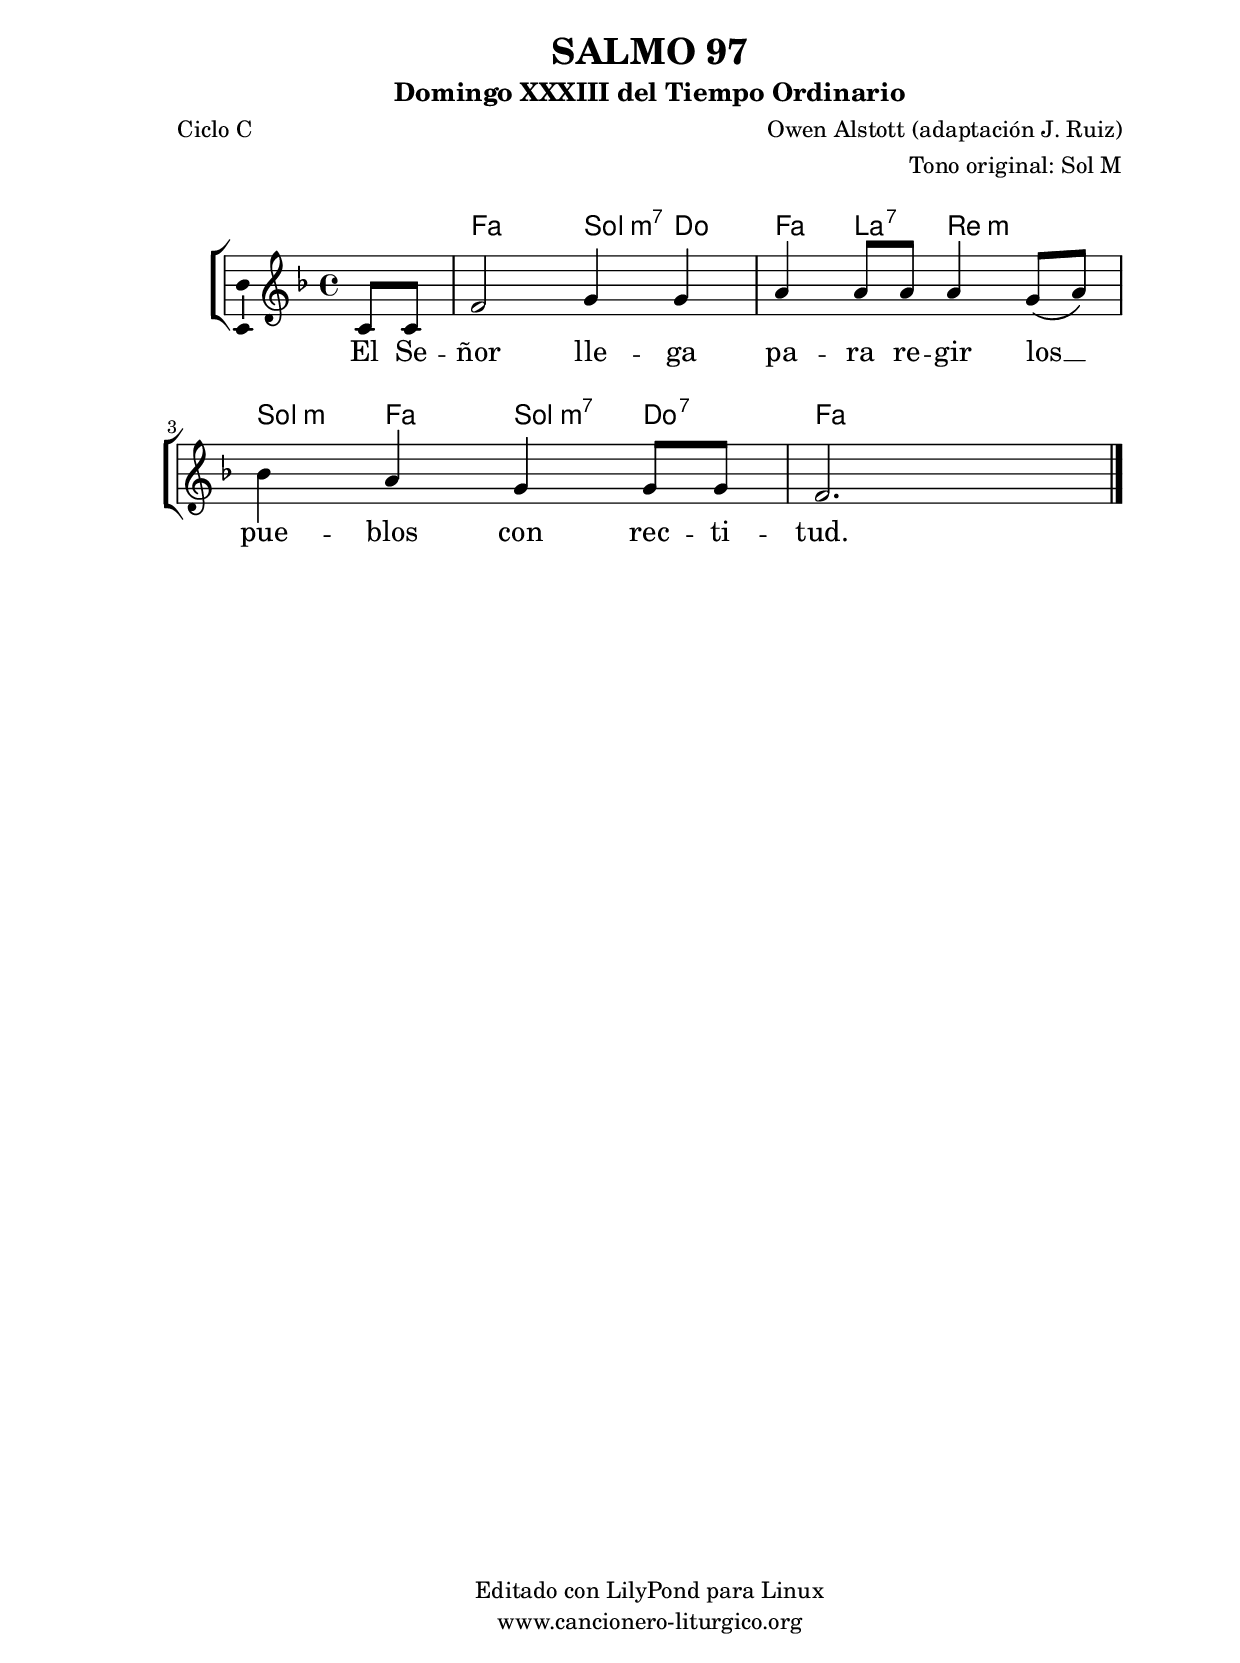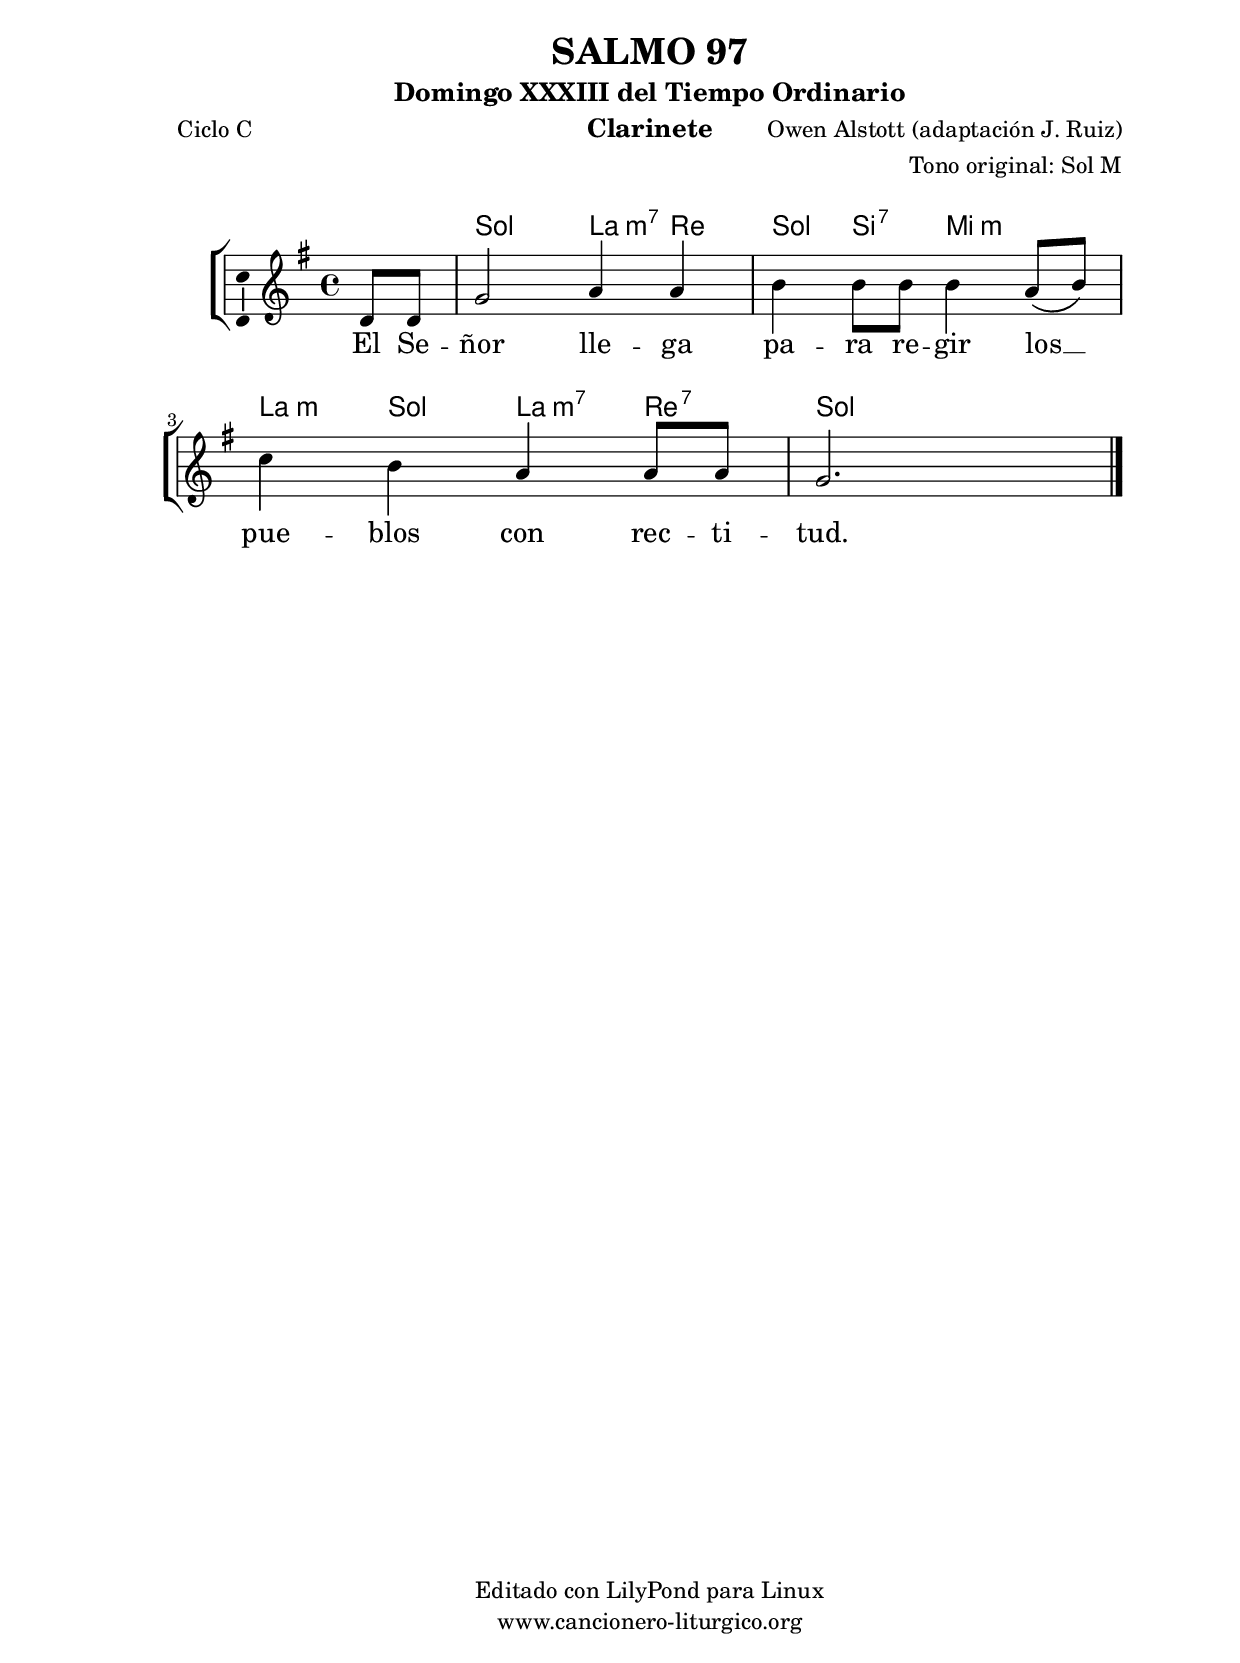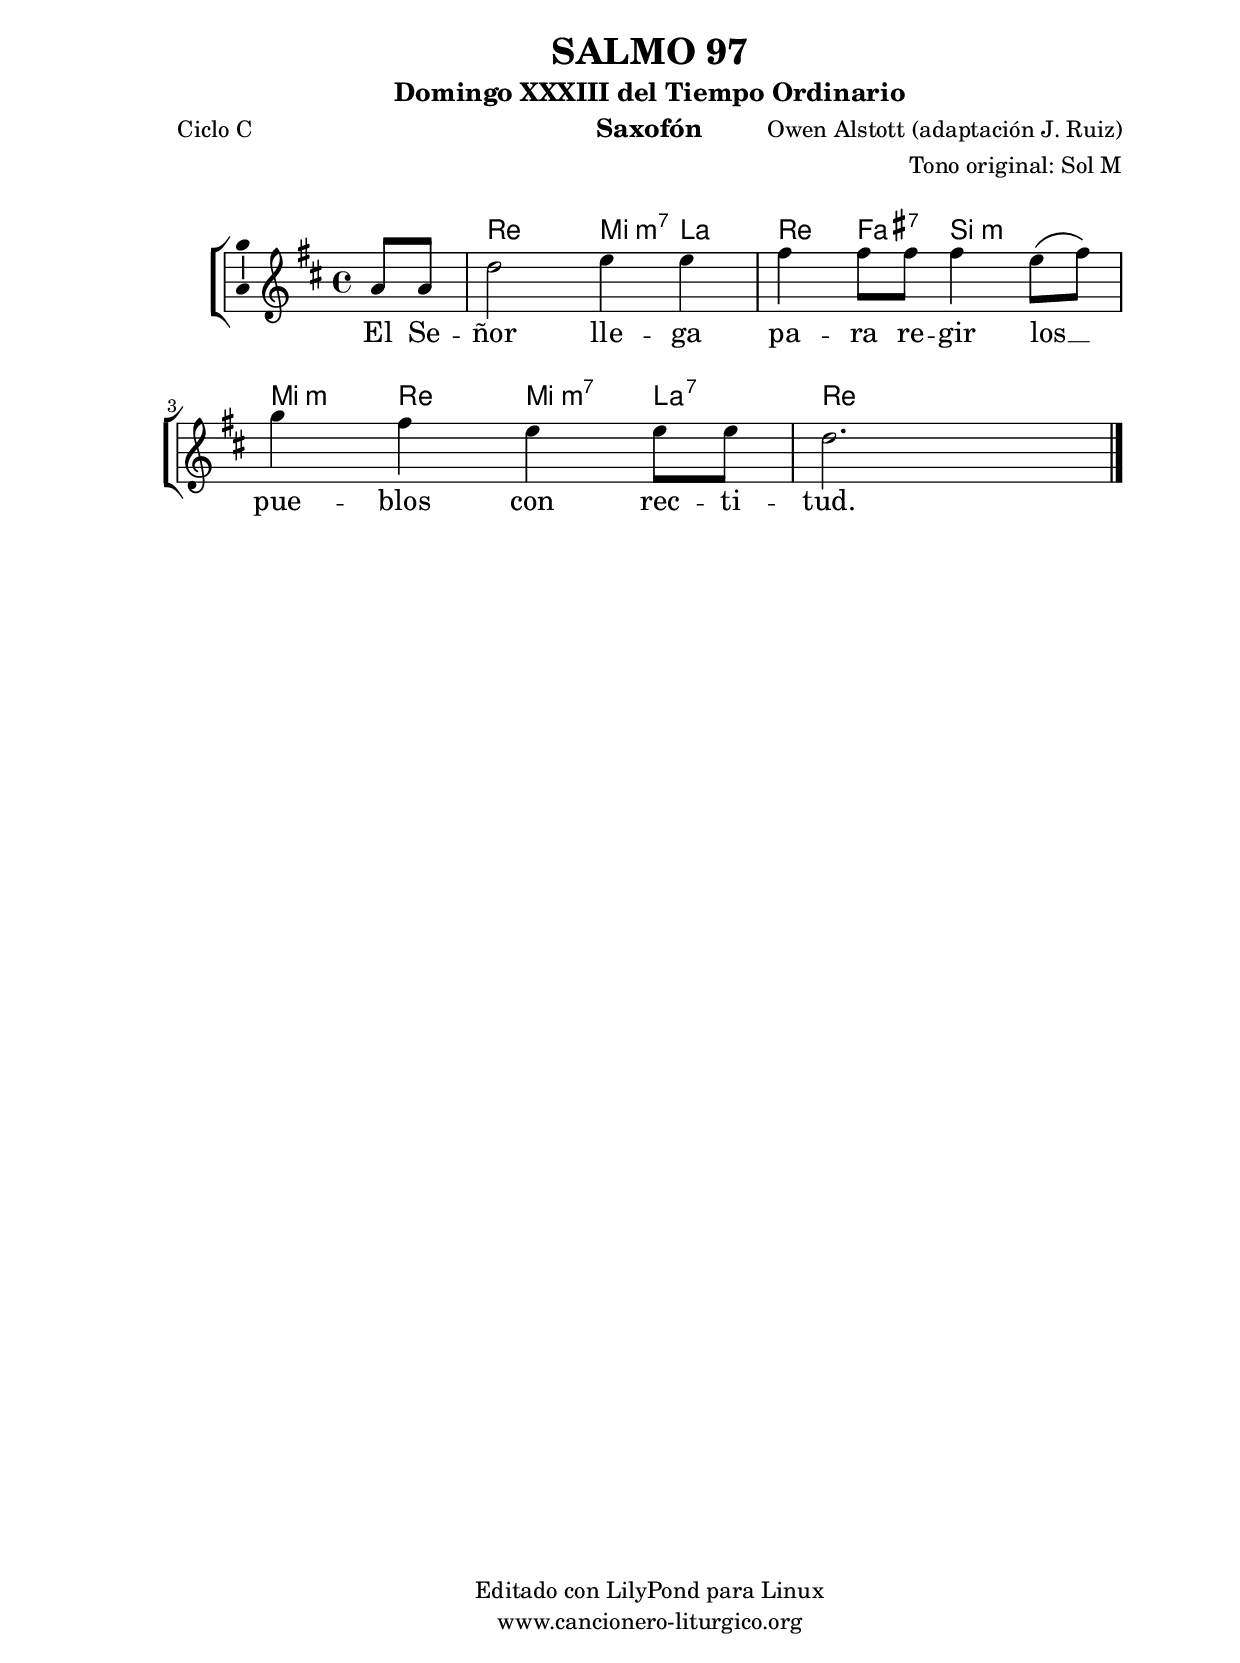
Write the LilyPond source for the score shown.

%
%para convertir .midi en .wav:
%timidity filename.midi -Ow -o finename.wav
%
%
%Para convertir de .wav a .mp3:
%lame -h -m j filename.wav
%
%
%para escuchar el midi:
%timidity nombrefichero.midi
%


%versión de lilypond para la que se ha escrito esta partitura:
\version "2.16.0"

	%Tamaño papel
	#(set-default-paper-size "a4")
	%Tamaño partitura
	#(set-global-staff-size 20)
	%No responde al pulsar sobre una nota
	#(ly:set-option 'point-and-click #f)

%parámetros del encabezamiento:
\header {
	title = "SALMO 97"
	subtitle = "Domingo XXXIII del Tiempo Ordinario"
	composer = "Owen Alstott (adaptación J. Ruiz)"
	poet = "Ciclo C"
	meter = ""
	arranger = "Tono original: Sol M"
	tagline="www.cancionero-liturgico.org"
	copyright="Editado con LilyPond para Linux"
	tiempo = "Ordinario"
	usos = "Salmo"
	letra = "El Señor llega para regir los pueblos con rectitud."
	}

%parámetros asociados al papel:
\paper  {
	oddHeaderMarkup = \markup {\fill-line { \on-the-fly #not-first-page \fromproperty #'header:title \on-the-fly #not-first-page \fromproperty #'header:composer }}
	evenHeaderMarkup = \markup {\fill-line { \fromproperty #'header:composer \fromproperty #'header:title }}
	#(set-paper-size "a4")
	print-page-number = ##f
	first-page-number = 1
	print-first-page-number = ##f
%	head-separation = 3.0 \cm
	top-margin = 2.0 \cm
	bottom-margin = 0.5\cm
%%%	bottom-margin = -1.0\cm
	left-margin = 3.0 \cm
	line-width = 16.0 \cm 
	indent = 8\mm
	interscoreline = 2.\mm
	between-system-space = 15\mm
%	para que las partituras no llenen la hoja:
	ragged-bottom = ##t
%	idem para la última hoja:
	ragged-last-bottom = ##f
%	para que las partituras llenen el ancho del papel:
	ragged-last = ##f
	after-title-space = 2.5 \cm
%page-count=1
%system-count=1

	%Flexible Vertical Spacing
%	markup-markup-spacing =
%	#'((basic-distance . 15) (minimum-distance . 15) (padding . 3))
	markup-system-spacing =
	#'((basic-distance . 15) (minimum-distance . 15) (padding . 3))
	system-system-spacing =
	#'((basic-distance . 15) (minimum-distance . 15) (padding . 3))
	score-system-spacing =
	#'((basic-distance . 15) (minimum-distance . 15) (padding . 5))
%	top-system-spacing = % header
%	#'((basic-distance . 8) (minimum-distance . 0) (padding . 3))
%	top-markup-spacing =
%	#'((basic-distance . 20) (minimum-distance . 20) (padding . 3))
	last-bottom-spacing = % footer
	#'((basic-distance . 5) (minimum-distance . 5) (padding . 3))
%	score-markup-spacing =
%	#'((basic-distance . 16) (minimum-distance . 13) (padding . 3))

	}


%parámetros que afectan a toda la partitura:
global =  {
	%clave de sol (G):
	\clef G
	%armadura:
	\transpose g f
	\key g \major
	\tempo 4=90
	\set Score.tempoHideNote = ##t
	}


acordes = {
	\italianChords
	\chordmode {
	\transpose g f
{
s4 g2 a4:m7 d g b:7 e2:m a4:m g a:m7 d:7 g1
	}
	}
}


melodia = 
	\transpose g f
{
	\relative c'{
	\time 4/4

\partial4 d8 d
g2 a4 a
b4 b8 b b4 a8 \(b\)
c4 b a a8 a
g2. s4

	\bar "|."
	}
	}


texto = \lyricmode {
El Se -- ñor lle -- ga pa -- ra re -- gir los __ _ pue -- blos con rec -- ti -- tud.
	}


acordesStaff = \context ChordNames = acordesStaff <<
	\set chordChanges = ##t
	\acordes
	>>


vozStaff = \context Voice = vozStaff
\with {\consists "Ambitus_engraver"}
<<
%	\set Staff.instrumentName = ""
%	\set Staff.shortInstrumentName = ""
%	\set Staff.midiInstrument = #"clarinet"
%	\set Staff.midiInstrument = #"cello"
%	\set Staff.midiInstrument = #"flute"
	\set Staff.midiInstrument = #"electric guitar (jazz)"
%	\set Staff.midiInstrument = #"english horn"
%	\set Staff.midiInstrument = #"violin"
%	\set Staff.midiInstrument = #"glockenspiel"
	\set Staff.midiMinimumVolume = #0.7
	\set Staff.midiMaximumVolume = #0.9
	\global
	\melodia
	>>


textoStaff = \context Lyrics = textoStaff <<
	\lyricsto vozStaff \texto
	>>

\book {
	\score {
		\context ChoirStaff {
			\override StaffGroup.SystemStartBracket #'collapse-height = #1
			\override Score.SystemStartBar #'collapse-height = #1
			<<
			\acordesStaff
			\vozStaff
			\textoStaff
			>>
			}
		\layout {
	    		\context {
				\Lyrics
				\override LyricText #'font-size = #2
				}
	   		 \context {
				\Score
				%fontSize = #3
				\override StaffSymbol #'staff-space = #(magstep +3)
				%\override Beam #'thickness = #0.55
				%\override SpacingSpanner #'spacing-increment = #1.0
				%\override Slur #'height-limit = #1.5
				}
			}
		}
	\score {
		\unfoldRepeats
		\context ChoirStaff {
			<<
			\acordesStaff
			\vozStaff
			>>
			}
		\midi {
	  		\context {
	  			\Score
				tempoWholesPerMinute = #(ly:make-moment 70 4)
				}
			}
		}
	}

%Partitura para clarinete
#(define output-suffix "C")
\book {
	\header{
		instrument = "Clarinete"
		}
	\score {
		\context ChoirStaff {
			\override StaffGroup.SystemStartBracket #'collapse-height = #1
			\override Score.SystemStartBar #'collapse-height = #1
\transpose c d
			<<
			\acordesStaff
			\vozStaff
			\textoStaff
			>>
			}
		\layout {
	    		\context {
				\Lyrics
				\override LyricText #'font-size = #2
				}
	   		 \context {
				\Score
				%fontSize = #3
				\override StaffSymbol #'staff-space = #(magstep +3)
				%\override Beam #'thickness = #0.55
				%\override SpacingSpanner #'spacing-increment = #1.0
				%\override Slur #'height-limit = #1.5
				}
			}
		}
	}

%Partitura para saxofón
#(define output-suffix "S")
\book {
	\header{
		instrument = "Saxofón"
		}
	\score {
		\context ChoirStaff {
			\override StaffGroup.SystemStartBracket #'collapse-height = #1
			\override Score.SystemStartBar #'collapse-height = #1
\transpose c a
			<<
			\acordesStaff
			\vozStaff
			\textoStaff
			>>
			}
		\layout {
	    		\context {
				\Lyrics
				\override LyricText #'font-size = #2
				}
	   		 \context {
				\Score
				%fontSize = #3
				\override StaffSymbol #'staff-space = #(magstep +3)
				%\override Beam #'thickness = #0.55
				%\override SpacingSpanner #'spacing-increment = #1.0
				%\override Slur #'height-limit = #1.5
				}
			}
		}
	}

